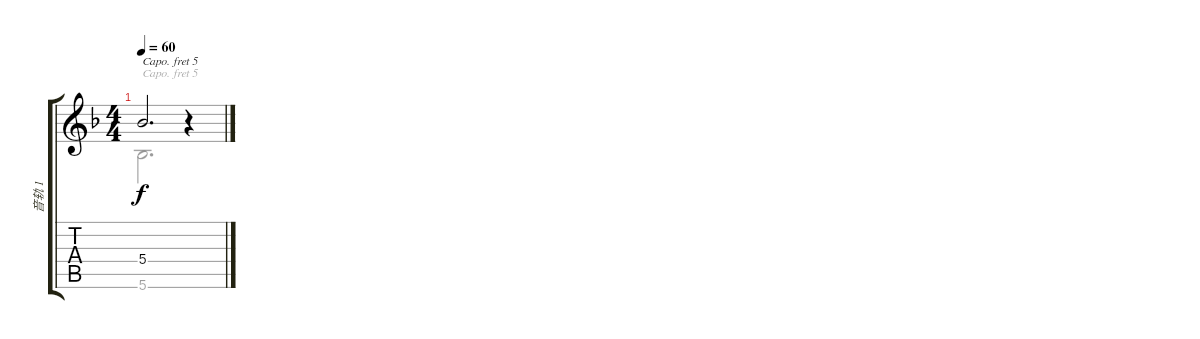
\track ("音轨 1" "音轨 1") {instrument acousticguitarsteel}
\staff {score tabs}
\capo 5
\tuning (E4 C4 G3 C3 G2 C2) {hide}
\voice
\ts (4 4)
\tempo 60
\clef g2
\ks f
5.4{t}.2{d dy f} r.4
\voice
\clef g2
\ottava regular
\simile none
\ks f
5.6{t}.2{d dy f} r.4
